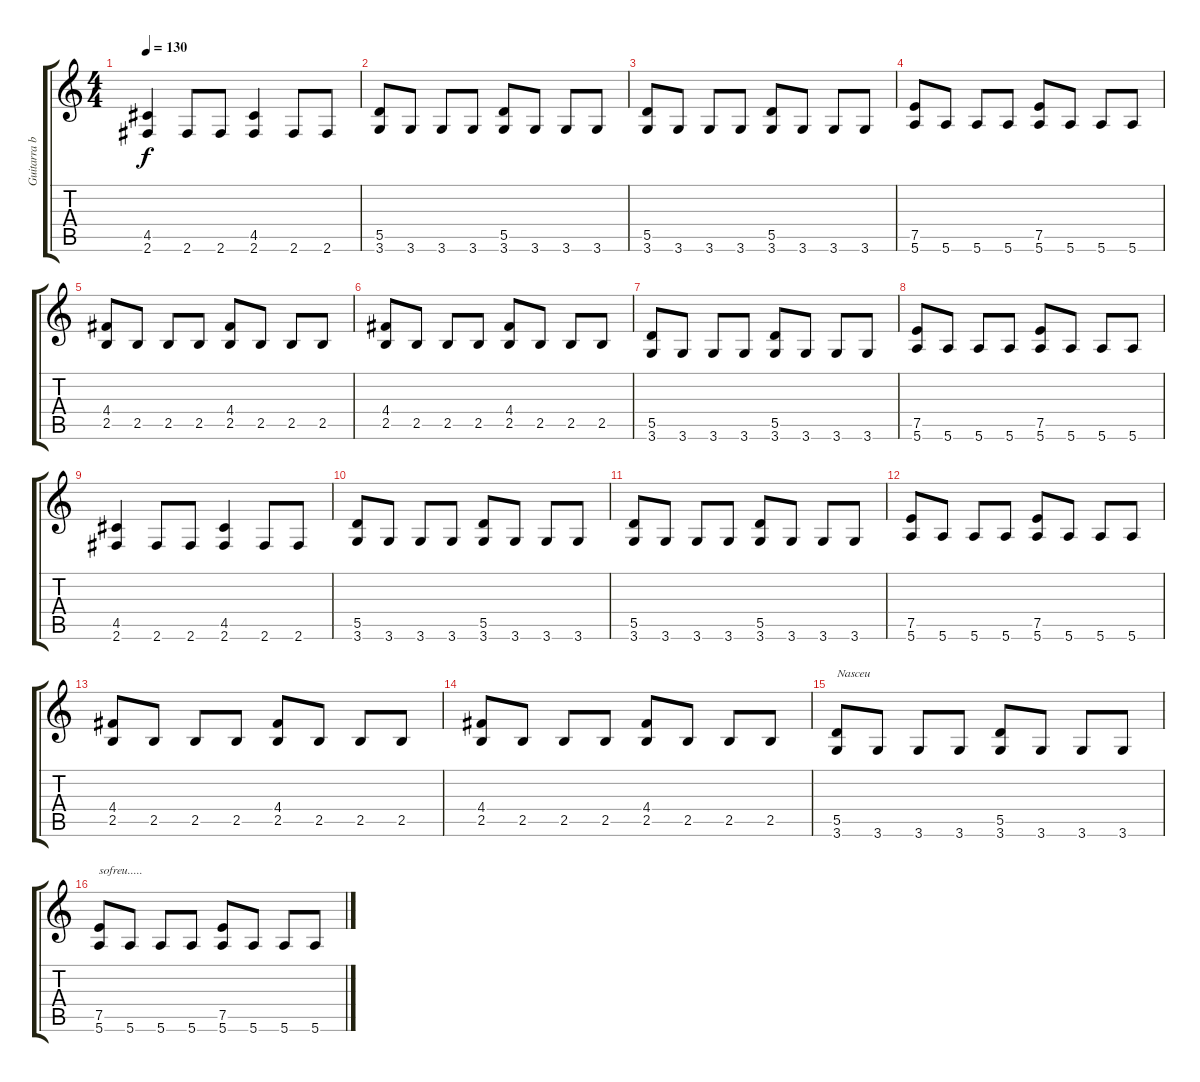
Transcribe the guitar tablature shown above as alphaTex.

\track ("Guitarra base" "Guitarra b") {instrument distortionguitar}
\staff {score tabs}
\tuning (E4 B3 G3 D3 A2 E2) {hide}
\ts (4 4)
\tempo 130
\clef g2
\ks c
(4.5 2.6).4{dy f} 2.6.8 2.6.8 (4.5 2.6).4 2.6.8 2.6.8 |
(5.5 3.6).8 3.6.8 3.6.8 3.6.8 (5.5 3.6).8 3.6.8 3.6.8 3.6.8 |
(5.5 3.6).8 3.6.8 3.6.8 3.6.8 (5.5 3.6).8 3.6.8 3.6.8 3.6.8 |
(7.5 5.6).8 5.6.8 5.6.8 5.6.8 (7.5 5.6).8 5.6.8 5.6.8 5.6.8 |
(4.4 2.5).8 2.5.8 2.5.8 2.5.8 (4.4 2.5).8 2.5.8 2.5.8 2.5.8 |
(4.4 2.5).8 2.5.8 2.5.8 2.5.8 (4.4 2.5).8 2.5.8 2.5.8 2.5.8 |
(5.5 3.6).8 3.6.8 3.6.8 3.6.8 (5.5 3.6).8 3.6.8 3.6.8 3.6.8 |
(7.5 5.6).8 5.6.8 5.6.8 5.6.8 (7.5 5.6).8 5.6.8 5.6.8 5.6.8 |
(4.5 2.6).4 2.6.8 2.6.8 (4.5 2.6).4 2.6.8 2.6.8 |
(5.5 3.6).8 3.6.8 3.6.8 3.6.8 (5.5 3.6).8 3.6.8 3.6.8 3.6.8 |
(5.5 3.6).8 3.6.8 3.6.8 3.6.8 (5.5 3.6).8 3.6.8 3.6.8 3.6.8 |
(7.5 5.6).8 5.6.8 5.6.8 5.6.8 (7.5 5.6).8 5.6.8 5.6.8 5.6.8 |
(4.4 2.5).8 2.5.8 2.5.8 2.5.8 (4.4 2.5).8 2.5.8 2.5.8 2.5.8 |
(4.4 2.5).8 2.5.8 2.5.8 2.5.8 (4.4 2.5).8 2.5.8 2.5.8 2.5.8 |
(5.5 3.6).8{txt "Nasceu"} 3.6.8 3.6.8 3.6.8 (5.5 3.6).8 3.6.8 3.6.8 3.6.8 |
(7.5 5.6).8{txt "sofreu....."} 5.6.8 5.6.8 5.6.8 (7.5 5.6).8 5.6.8 5.6.8 5.6.8
